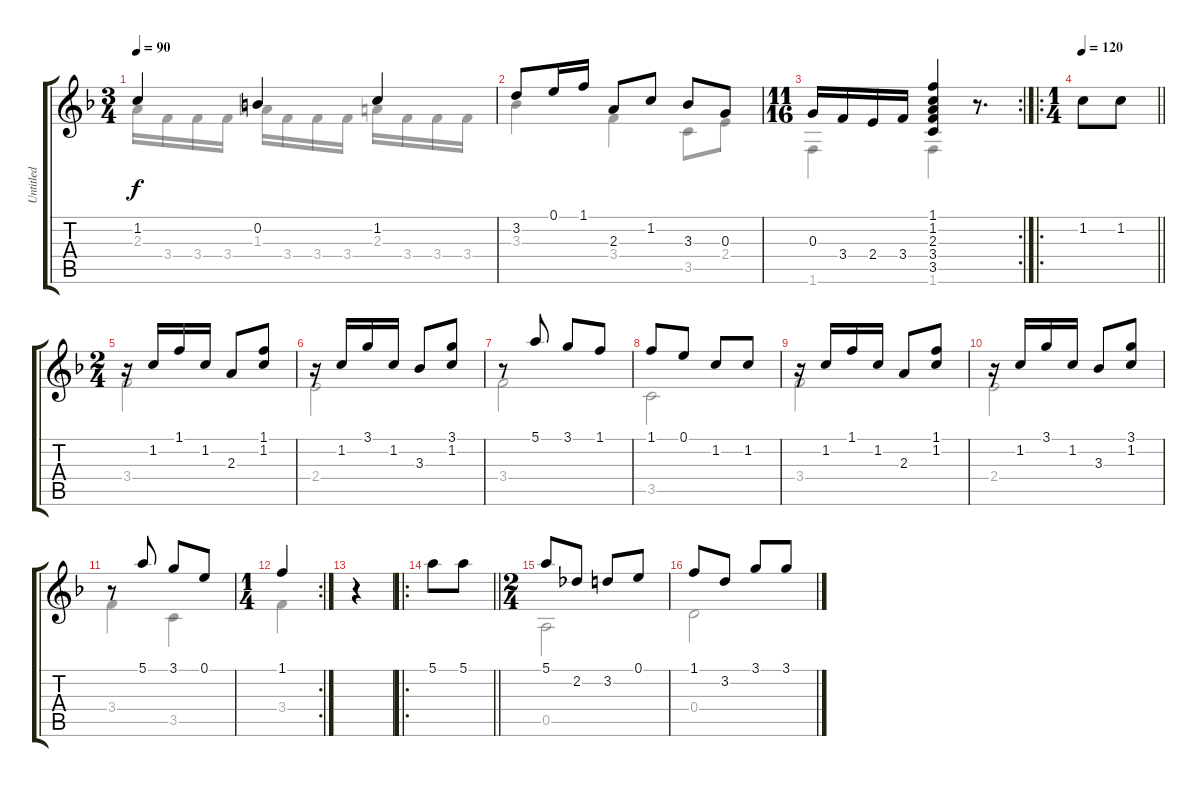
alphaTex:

\track ("Untitled" "Untitled") {instrument acousticguitarnylon}
\staff {score tabs}
\tuning (E4 B3 G3 D3 A2 E2) {hide}
\voice
\ts (3 4)
\tempo 90
\clef g2
\ks f
1.2.4{dy f} 0.2.4 1.2.4 |
3.2.8 0.1.16 1.1.16 2.3.8 1.2.8 3.3.8 0.3.8 |
\rc 2
\ts (11 16)
0.3.16 3.4.16 2.4.16 3.4.16 (1.1 1.2 2.3 3.4 3.5).4 r.8{d} |
\ro
\ts (1 4)
\tempo 120
\barLineRight lightlight
1.2.8 1.2.8 |
\ts (2 4)
r.16 1.2.16 1.1.16 1.2.16 2.3.8 (1.1 1.2).8 |
r.16 1.2.16 3.1.16 1.2.16 3.3.8 (3.1 1.2).8 |
r.8 5.1.8 3.1.8 1.1.8 |
1.1.8 0.1.8 1.2.8 1.2.8 |
r.16 1.2.16 1.1.16 1.2.16 2.3.8 (1.1 1.2).8 |
r.16 1.2.16 3.1.16 1.2.16 3.3.8 (3.1 1.2).8 |
r.8 5.1.8 3.1.8 0.1.8 |
\rc 2
\ts (1 4)
1.1.4 |
r.4 |
\ro
\barLineRight lightlight
5.1.8 5.1.8 |
\ts (2 4)
5.1.8 2.2.8 3.2.8 0.1.8 |
1.1.8 3.2.8 3.1.8 3.1.8
\voice
\clef g2
\ottava regular
\simile none
\ks f
2.3.16{dy f} 3.4.16 3.4.16 3.4.16 1.3.16 3.4.16 3.4.16 3.4.16 2.3.16 3.4.16 3.4.16 3.4.16 |
3.3.4 3.4.4 3.5.8 2.4.8 |
1.6.4 1.6.4 r.8{d} |
\barLineRight lightlight
|
3.4.2 |
2.4.2 |
3.4.2 |
3.5.2 |
3.4.2 |
2.4.2 |
3.4.4 3.5.4 |
3.4.4 |
|
\barLineRight lightlight
|
0.5.2 |
0.4.2
